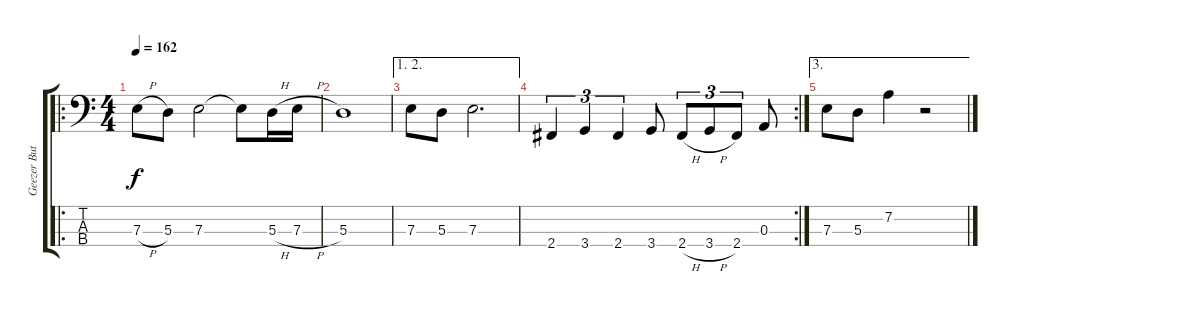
\track ("Geezer Butler" "Geezer But") {instrument electricbassfinger}
\staff {score tabs}
\tuning (G2 D2 A1 E1) {hide}
\ro
\ts (4 4)
\tempo 162
\clef f4
\ks c
7.3{h}.8{dy f} 5.3.8 7.3.2 7.3{t}.8 5.3{h}.16 7.3{h}.16 |
5.3.1 |
\ae (1 2)
7.3.8 5.3.8 7.3.2{d} |
\rc 2
2.4.4{tu (3 2)} 3.4.4{tu (3 2)} 2.4.4{tu (3 2)} 3.4.8 2.4{h}.8{tu (3 2)} 3.4{h}.8{tu (3 2)} 2.4.8{tu (3 2)} 0.3.8 |
\ae 3
7.3.8 5.3.8 7.2.4 r.2
